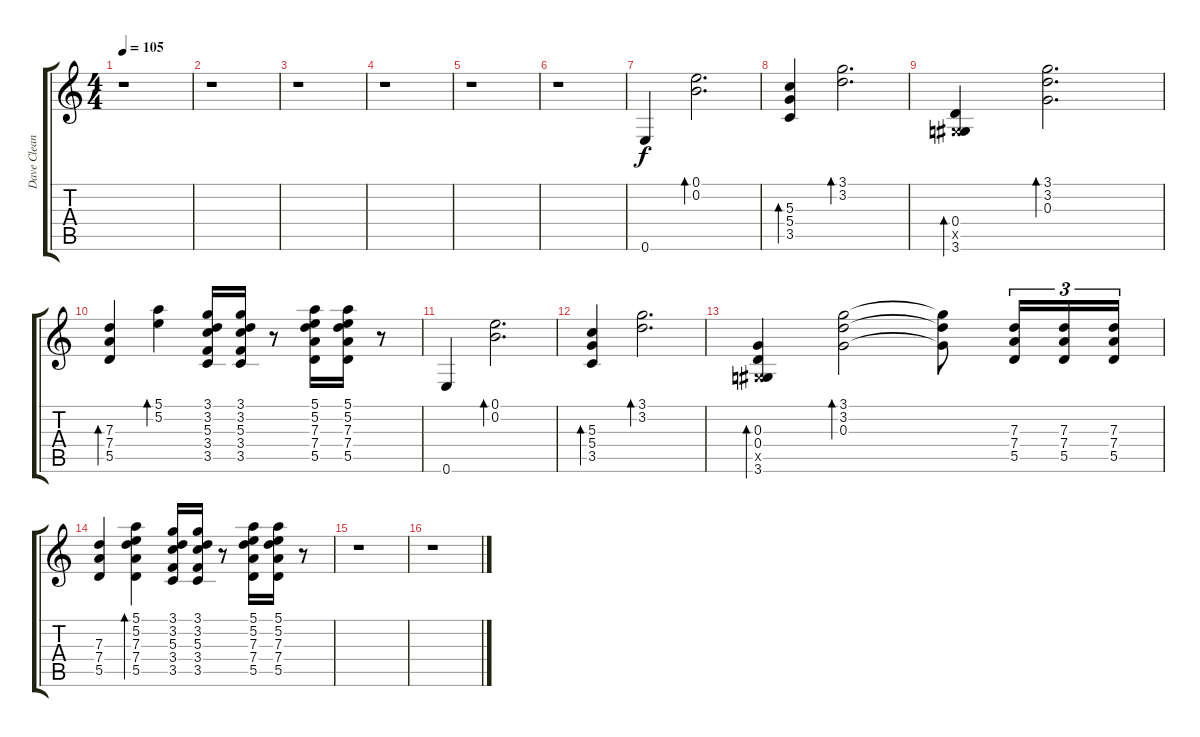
\track ("Dave Clean" "Dave Clean") {instrument electricguitarclean}
\staff {score tabs}
\tuning (E4 B3 G3 D3 A2 E2) {hide}
\ts (4 4)
\tempo 105
\clef g2
\ks c
r.1{dy f} |
r.1 |
r.1 |
r.1 |
r.1 |
r.1 |
0.6.4 (0.1 0.2).2{d bd 120} |
(5.3 5.4 3.5).4{bd 120} (3.1 3.2).2{d bd 120} |
(0.4 -1.5{x} 3.6).4{bd 120} (3.1 3.2 0.3).2{d bd 120} |
(7.3 7.4 5.5).4{bd 120} (5.1 5.2).4{bd 120} (3.1 3.2 5.3 3.4 3.5).16 (3.1 3.2 5.3 3.4 3.5).16 r.8 (5.1 5.2 7.3 7.4 5.5).16 (5.1 5.2 7.3 7.4 5.5).16 r.8 |
0.6.4 (0.1 0.2).2{d bd 120} |
(5.3 5.4 3.5).4{bd 120} (3.1 3.2).2{d bd 120} |
(0.3 0.4 -1.5{x} 3.6).4{bd 120} (3.1 3.2 0.3).2{bd 120} (3.1{t} 3.2{t} 0.3{t}).8 (7.3 7.4 5.5).16{tu (3 2)} (7.3 7.4 5.5).16{tu (3 2)} (7.3 7.4 5.5).16{tu (3 2)} |
(7.3 7.4 5.5).4 (5.1 5.2 7.3 7.4 5.5).4{bd 120} (3.1 3.2 5.3 3.4 3.5).16 (3.1 3.2 5.3 3.4 3.5).16 r.8 (5.1 5.2 7.3 7.4 5.5).16 (5.1 5.2 7.3 7.4 5.5).16 r.8 |
r.1 |
r.1
